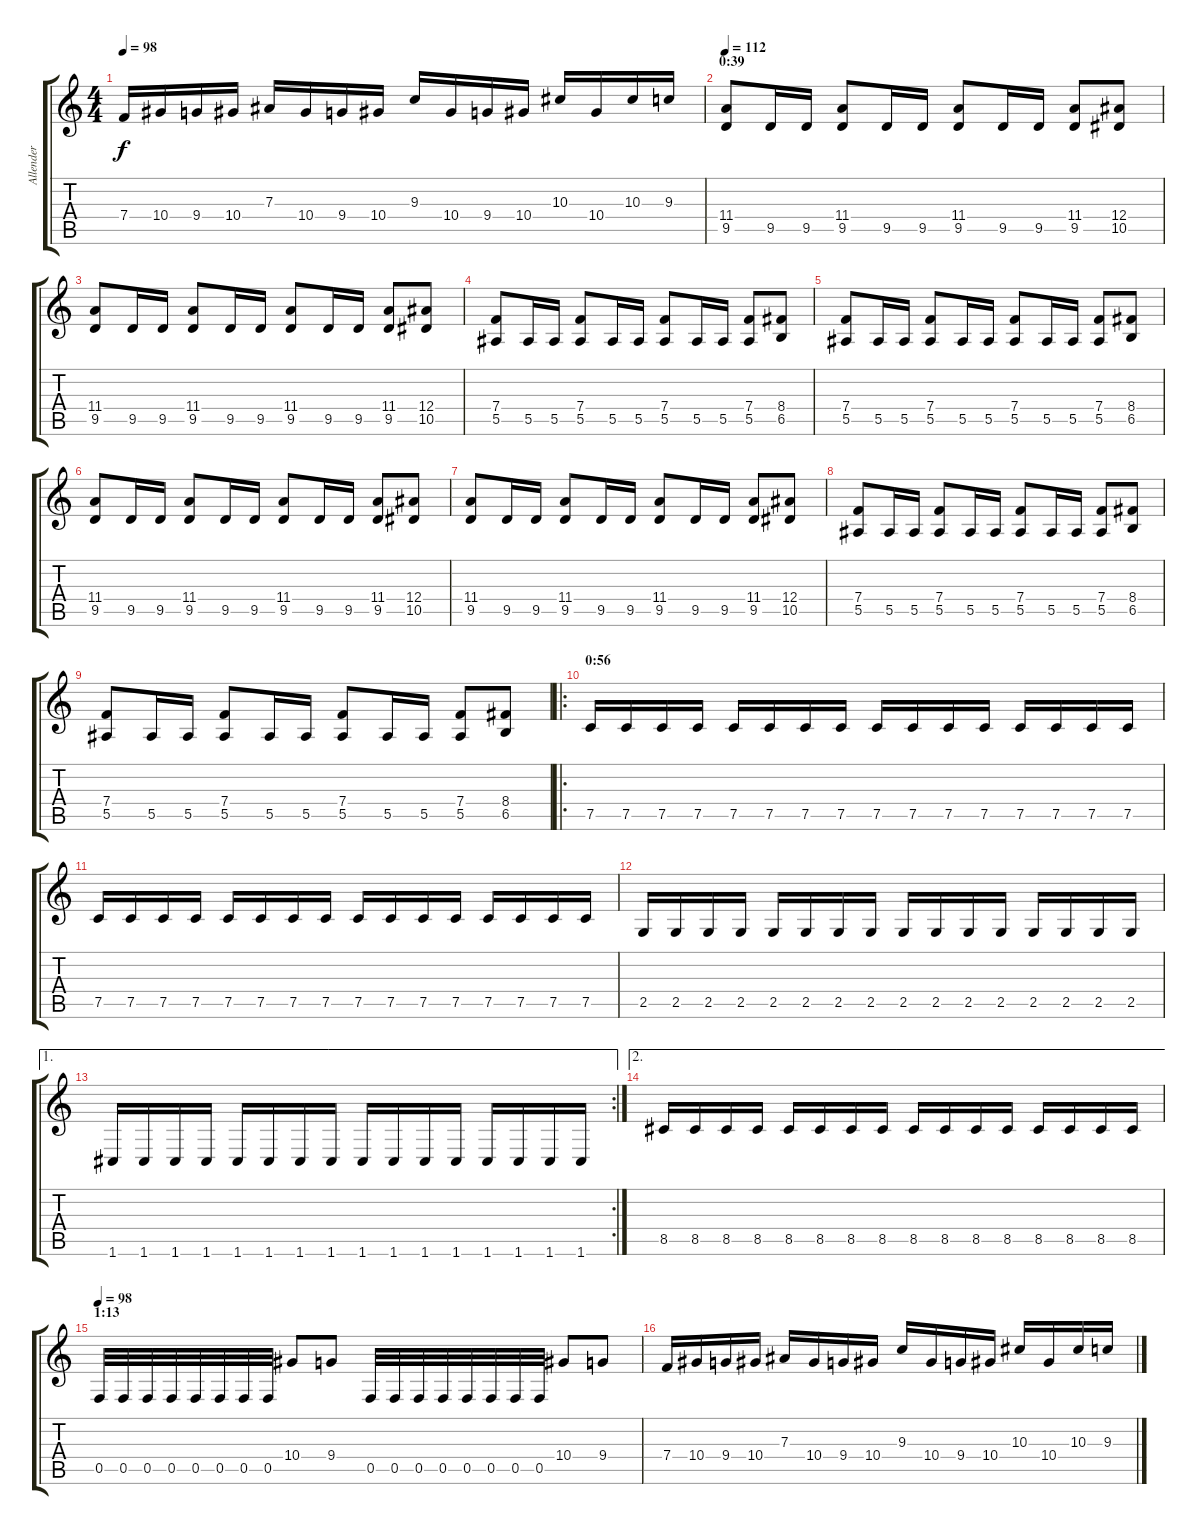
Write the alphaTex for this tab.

\track ("Allender" "Allender") {instrument distortionguitar}
\staff {score tabs}
\tuning (C4 G3 Eb3 Bb2 F2 C2) {hide}
\ts (4 4)
\tempo 98
\clef g2
\ks c
7.4.16{dy f} 10.4.16 9.4.16 10.4.16 7.3.16 10.4.16 9.4.16 10.4.16 9.3.16 10.4.16 9.4.16 10.4.16 10.3.16 10.4.16 10.3.16 9.3.16 |
\section ("" "0:39")
\tempo 112
(11.4 9.5).8 9.5.16 9.5.16 (11.4 9.5).8 9.5.16 9.5.16 (11.4 9.5).8 9.5.16 9.5.16 (11.4 9.5).8 (12.4 10.5).8 |
(11.4 9.5).8 9.5.16 9.5.16 (11.4 9.5).8 9.5.16 9.5.16 (11.4 9.5).8 9.5.16 9.5.16 (11.4 9.5).8 (12.4 10.5).8 |
(7.4 5.5).8 5.5.16 5.5.16 (7.4 5.5).8 5.5.16 5.5.16 (7.4 5.5).8 5.5.16 5.5.16 (7.4 5.5).8 (8.4 6.5).8 |
(7.4 5.5).8 5.5.16 5.5.16 (7.4 5.5).8 5.5.16 5.5.16 (7.4 5.5).8 5.5.16 5.5.16 (7.4 5.5).8 (8.4 6.5).8 |
(11.4 9.5).8 9.5.16 9.5.16 (11.4 9.5).8 9.5.16 9.5.16 (11.4 9.5).8 9.5.16 9.5.16 (11.4 9.5).8 (12.4 10.5).8 |
(11.4 9.5).8 9.5.16 9.5.16 (11.4 9.5).8 9.5.16 9.5.16 (11.4 9.5).8 9.5.16 9.5.16 (11.4 9.5).8 (12.4 10.5).8 |
(7.4 5.5).8 5.5.16 5.5.16 (7.4 5.5).8 5.5.16 5.5.16 (7.4 5.5).8 5.5.16 5.5.16 (7.4 5.5).8 (8.4 6.5).8 |
(7.4 5.5).8 5.5.16 5.5.16 (7.4 5.5).8 5.5.16 5.5.16 (7.4 5.5).8 5.5.16 5.5.16 (7.4 5.5).8 (8.4 6.5).8 |
\ro
\section ("" "0:56")
7.5.16 7.5.16 7.5.16 7.5.16 7.5.16 7.5.16 7.5.16 7.5.16 7.5.16 7.5.16 7.5.16 7.5.16 7.5.16 7.5.16 7.5.16 7.5.16 |
7.5.16 7.5.16 7.5.16 7.5.16 7.5.16 7.5.16 7.5.16 7.5.16 7.5.16 7.5.16 7.5.16 7.5.16 7.5.16 7.5.16 7.5.16 7.5.16 |
2.5.16 2.5.16 2.5.16 2.5.16 2.5.16 2.5.16 2.5.16 2.5.16 2.5.16 2.5.16 2.5.16 2.5.16 2.5.16 2.5.16 2.5.16 2.5.16 |
\ae 1
\rc 2
1.6.16 1.6.16 1.6.16 1.6.16 1.6.16 1.6.16 1.6.16 1.6.16 1.6.16 1.6.16 1.6.16 1.6.16 1.6.16 1.6.16 1.6.16 1.6.16 |
\ae 2
8.5.16 8.5.16 8.5.16 8.5.16 8.5.16 8.5.16 8.5.16 8.5.16 8.5.16 8.5.16 8.5.16 8.5.16 8.5.16 8.5.16 8.5.16 8.5.16 |
\section ("" "1:13")
\tempo 98
0.5.32 0.5.32 0.5.32 0.5.32 0.5.32 0.5.32 0.5.32 0.5.32 10.4.8 9.4.8 0.5.32 0.5.32 0.5.32 0.5.32 0.5.32 0.5.32 0.5.32 0.5.32 10.4.8 9.4.8 |
7.4.16 10.4.16 9.4.16 10.4.16 7.3.16 10.4.16 9.4.16 10.4.16 9.3.16 10.4.16 9.4.16 10.4.16 10.3.16 10.4.16 10.3.16 9.3.16
